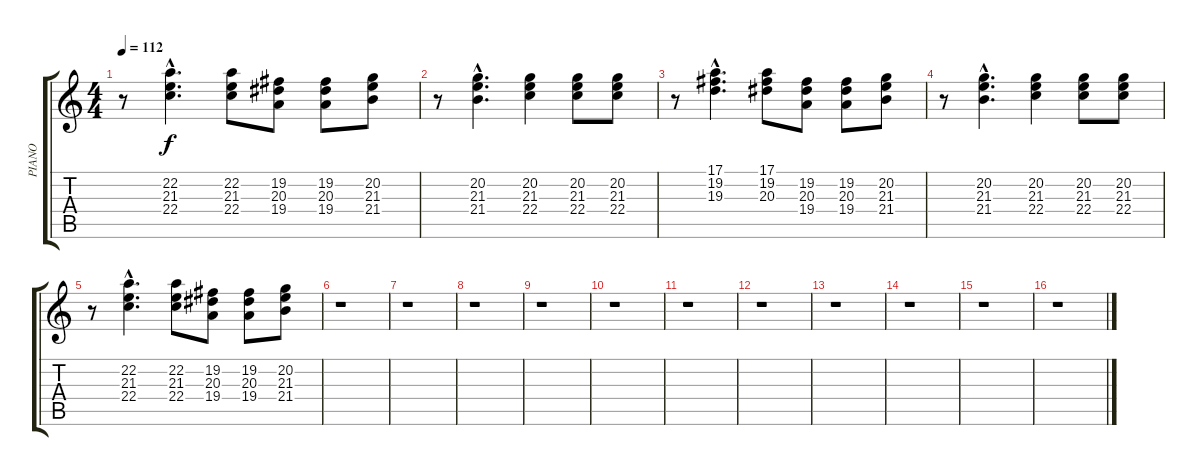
\track ("PIANO               " "PIANO     ") {instrument acousticgrandpiano}
\staff {score tabs}
\tuning (E4 B3 G3 D3 A2 E2) {hide}
\ts (4 4)
\tempo 112
\clef g2
\ks c
r.8{dy f} (22.2{hac} 21.3 22.4).4{d} (22.2 21.3 22.4).8 (19.2 20.3 19.4).8 (19.2 20.3 19.4).8 (20.2 21.3 21.4).8 |
r.8 (20.2{hac} 21.3{hac} 21.4{hac}).4{d} (20.2 21.3 22.4).4 (20.2 21.3 22.4).8 (20.2 21.3 22.4).8 |
r.8 (17.1{hac} 19.2 19.3).4{d} (17.1 19.2 20.3).8 (19.2 20.3 19.4).8 (19.2 20.3 19.4).8 (20.2 21.3 21.4).8 |
r.8 (20.2{hac} 21.3{hac} 21.4{hac}).4{d} (20.2 21.3 22.4).4 (20.2 21.3 22.4).8 (20.2 21.3 22.4).8 |
r.8 (22.2{hac} 21.3 22.4).4{d} (22.2 21.3 22.4).8 (19.2 20.3 19.4).8 (19.2 20.3 19.4).8 (20.2 21.3 21.4).8 |
r.1 |
r.1 |
r.1 |
r.1 |
r.1 |
r.1 |
r.1 |
r.1 |
r.1 |
r.1 |
r.1
